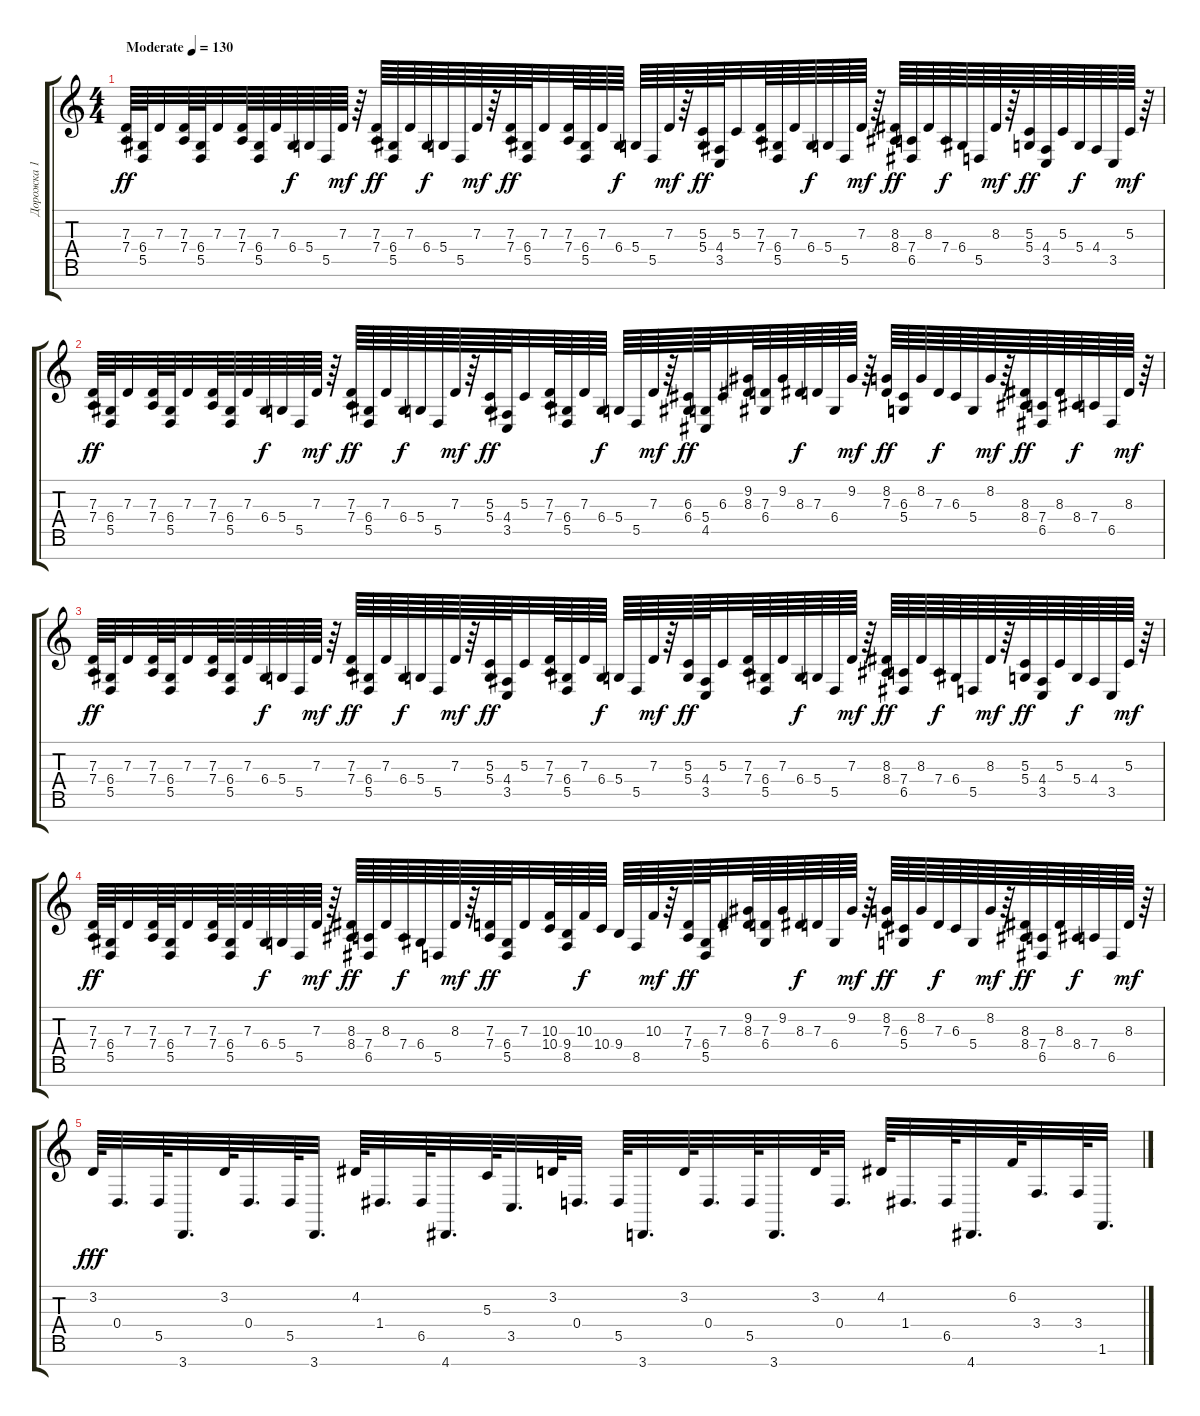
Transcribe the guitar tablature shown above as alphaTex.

\track ("Дорожка 1" "Дорожка 1") {instrument lead1square}
\staff {score tabs}
\tuning (E4 B3 G3 D3 A2 E2 B1) {hide}
\ts (4 4)
\tempo (130 "Moderate")
\clef g2
\ks c
(7.3 7.4).64{dy ff instrument lead1square} (6.4 5.5).64 7.3.32 (7.3 7.4).64 (6.4 5.5).64 7.3.32 (7.3 7.4).64 (6.4 5.5).64 7.3.64 6.4.64{dy f} 5.4.64 5.5.64 7.3.64{dy mf} r.64 (7.3 7.4).64{dy ff} (6.4 5.5).64 7.3.64 6.4.64{dy f} 5.4.64 5.5.64 7.3.64{dy mf} r.64 (7.3 7.4).64{dy ff} (6.4 5.5).64 7.3.32 (7.3 7.4).64 (6.4 5.5).64 7.3.64 6.4.64{dy f} 5.4.64 5.5.64 7.3.64{dy mf} r.64 (5.3 5.4).64{dy ff} (4.4 3.5).64 5.3.32 (7.3 7.4).64 (6.4 5.5).64 7.3.64 6.4.64{dy f} 5.4.64 5.5.64 7.3.64{dy mf} r.64 (8.3 8.4).64{dy ff} (7.4 6.5).64 8.3.64 7.4.64{dy f} 6.4.64 5.5.64 8.3.64{dy mf} r.64 (5.3 5.4).64{dy ff} (4.4 3.5).64 5.3.64 5.4.64{dy f} 4.4.64 3.5.64 5.3.64{dy mf} r.64 |
(7.3 7.4).64{dy ff} (6.4 5.5).64 7.3.32 (7.3 7.4).64 (6.4 5.5).64 7.3.32 (7.3 7.4).64 (6.4 5.5).64 7.3.64 6.4.64{dy f} 5.4.64 5.5.64 7.3.64{dy mf} r.64 (7.3 7.4).64{dy ff} (6.4 5.5).64 7.3.64 6.4.64{dy f} 5.4.64 5.5.64 7.3.64{dy mf} r.64 (5.3 5.4).64{dy ff} (4.4 3.5).64 5.3.32 (7.3 7.4).64 (6.4 5.5).64 7.3.64 6.4.64{dy f} 5.4.64 5.5.64 7.3.64{dy mf} r.64 (6.3 6.4).64{dy ff} (5.4 4.5).64 6.3.32 (9.2 8.3).64 (7.3 6.4).64 9.2.64 8.3.64{dy f} 7.3.64 6.4.64 9.2.64{dy mf} r.64 (8.2 7.3).64{dy ff} (6.3 5.4).64 8.2.64 7.3.64{dy f} 6.3.64 5.4.64 8.2.64{dy mf} r.64 (8.3 8.4).64{dy ff} (7.4 6.5).64 8.3.64 8.4.64{dy f} 7.4.64 6.5.64 8.3.64{dy mf} r.64 |
(7.3 7.4).64{dy ff} (6.4 5.5).64 7.3.32 (7.3 7.4).64 (6.4 5.5).64 7.3.32 (7.3 7.4).64 (6.4 5.5).64 7.3.64 6.4.64{dy f} 5.4.64 5.5.64 7.3.64{dy mf} r.64 (7.3 7.4).64{dy ff} (6.4 5.5).64 7.3.64 6.4.64{dy f} 5.4.64 5.5.64 7.3.64{dy mf} r.64 (5.3 5.4).64{dy ff} (4.4 3.5).64 5.3.32 (7.3 7.4).64 (6.4 5.5).64 7.3.64 6.4.64{dy f} 5.4.64 5.5.64 7.3.64{dy mf} r.64 (5.3 5.4).64{dy ff} (4.4 3.5).64 5.3.32 (7.3 7.4).64 (6.4 5.5).64 7.3.64 6.4.64{dy f} 5.4.64 5.5.64 7.3.64{dy mf} r.64 (8.3 8.4).64{dy ff} (7.4 6.5).64 8.3.64 7.4.64{dy f} 6.4.64 5.5.64 8.3.64{dy mf} r.64 (5.3 5.4).64{dy ff} (4.4 3.5).64 5.3.64 5.4.64{dy f} 4.4.64 3.5.64 5.3.64{dy mf} r.64 |
(7.3 7.4).64{dy ff} (6.4 5.5).64 7.3.32 (7.3 7.4).64 (6.4 5.5).64 7.3.32 (7.3 7.4).64 (6.4 5.5).64 7.3.64 6.4.64{dy f} 5.4.64 5.5.64 7.3.64{dy mf} r.64 (8.3 8.4).64{dy ff} (7.4 6.5).64 8.3.64 7.4.64{dy f} 6.4.64 5.5.64 8.3.64{dy mf} r.64 (7.3 7.4).64{dy ff} (6.4 5.5).64 7.3.32 (10.3 10.4).64 (9.4 8.5).64 10.3.64{dy f} 10.4.64 9.4.64 8.5.64 10.3.64{dy mf} r.64 (7.3 7.4).64{dy ff} (6.4 5.5).64 7.3.32 (9.2 8.3).64 (7.3 6.4).64 9.2.64 8.3.64{dy f} 7.3.64 6.4.64 9.2.64{dy mf} r.64 (8.2 7.3).64{dy ff} (6.3 5.4).64 8.2.64 7.3.64{dy f} 6.3.64 5.4.64 8.2.64{dy mf} r.64 (8.3 8.4).64{dy ff} (7.4 6.5).64 8.3.64 8.4.64{dy f} 7.4.64 6.5.64 8.3.64{dy mf} r.64 |
3.2.64{dy fff} 0.4.32{d} 5.5.64 3.7.32{d} 3.2.64 0.4.32{d} 5.5.64 3.7.32{d} 4.2.64 1.4.32{d} 6.5.64 4.7.32{d} 5.3.64 3.5.32{d} 3.2.64 0.4.32{d} 5.5.64 3.7.32{d} 3.2.64 0.4.32{d} 5.5.64 3.7.32{d} 3.2.64 0.4.32{d} 4.2.64 1.4.32{d} 6.5.64 4.7.32{d} 6.2.64 3.4.32{d} 3.4.64 1.6.32{d}
